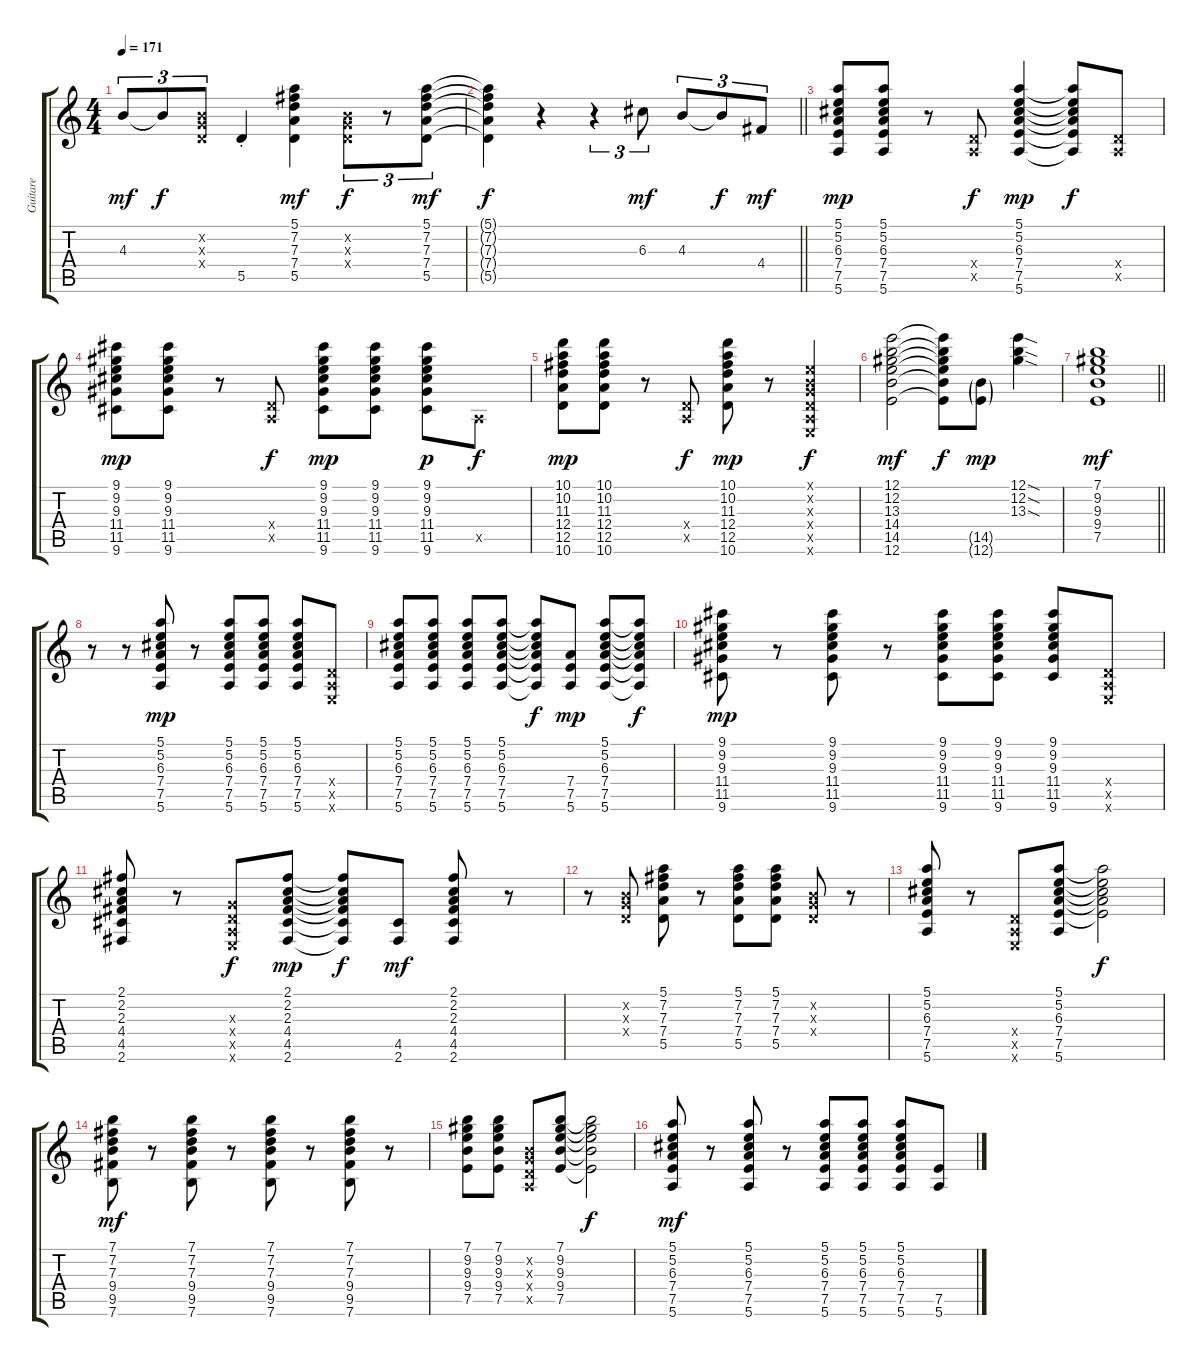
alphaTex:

\track ("Guitare" "Guitare") {instrument distortionguitar}
\staff {score tabs}
\tuning (E4 B3 G3 D3 A2 E2) {hide}
\ts (4 4)
\tempo 171
\clef g2
\ks c
4.3.8{tu (3 2) dy mf} 4.3{t}.8{tu (3 2) dy f} (0.2{x} 0.3{x} 0.4{x}).8{tu (3 2)} 5.5{st}.4 (5.1 7.2 7.3 7.4 5.5).4{dy mf} (0.2{x} 0.3{x} 0.4{x}).8{tu (3 2) dy f} r.8{tu (3 2)} (5.1 7.2 7.3 7.4 5.5).8{tu (3 2) dy mf} |
\barLineRight lightlight
(5.1{t} 7.2{t} 7.3{t} 7.4{t} 5.5{t}).4{dy f} r.4 r.4{tu (3 2)} 6.3.8{tu (3 2) dy mf} 4.3.8{tu (3 2)} 4.3{t}.8{tu (3 2) dy f} 4.4.8{tu (3 2) dy mf} |
\section ("" "")
(5.1 5.2 6.3 7.4 7.5 5.6).8{dy mp volume 16 instrument electricguitarclean} (5.1 5.2 6.3 7.4 7.5 5.6).8 r.8 (0.4{x} 0.5{x}).8{dy f} (5.1 5.2 6.3 7.4 7.5 5.6).4{dy mp} (5.1{t} 5.2{t} 6.3{t} 7.4{t} 7.5{t} 5.6{t}).8{dy f} (0.4{x} 0.5{x}).8 |
(9.1 9.2 9.3 11.4 11.5 9.6).8{dy mp} (9.1 9.2 9.3 11.4 11.5 9.6).8 r.8 (0.4{x} 0.5{x}).8{dy f} (9.1 9.2 9.3 11.4 11.5 9.6).8{dy mp} (9.1 9.2 9.3 11.4 11.5 9.6).8 (9.1 9.2 9.3 11.4 11.5 9.6).8{dy p} 0.5{x}.8{dy f} |
(10.1 10.2 11.3 12.4 12.5 10.6).8{dy mp} (10.1 10.2 11.3 12.4 12.5 10.6).8 r.8 (0.4{x} 0.5{x}).8{dy f} (10.1 10.2 11.3 12.4 12.5 10.6).8{dy mp} r.8 (0.1{x} 0.2{x} 0.3{x} 0.4{x} 0.5{x} 0.6{x}).4{dy f} |
(12.1 12.2 13.3 14.4 14.5 12.6).2{dy mf volume 7} (12.1{t} 12.2{t} 13.3{t} 14.4{t} 14.5{t} 12.6{t}).8{dy f} (14.5{g} 12.6{g}).8{dy mp volume 11} (12.1{sod} 12.2{sod} 13.3{sod}).4 |
\barLineRight lightlight
(7.1 9.2 9.3 9.4 7.5).1{dy mf volume 2} |
\section ("" "")
r.8{volume 11} r.8 (5.1 5.2 6.3 7.4 7.5 5.6).8{dy mp} r.8 (5.1 5.2 6.3 7.4 7.5 5.6).8 (5.1 5.2 6.3 7.4 7.5 5.6).8 (5.1 5.2 6.3 7.4 7.5 5.6).8 (0.4{x} 0.5{x} 0.6{x}).8 |
(5.1 5.2 6.3 7.4 7.5 5.6).8 (5.1 5.2 6.3 7.4 7.5 5.6).8 (5.1 5.2 6.3 7.4 7.5 5.6).8 (5.1 5.2 6.3 7.4 7.5 5.6).8 (5.1{t} 5.2{t} 6.3{t} 7.4{t} 7.5{t} 5.6{t}).8{dy f} (7.4 7.5 5.6).8{dy mp} (5.1 5.2 6.3 7.4 7.5 5.6).8 (5.1{t} 5.2{t} 6.3{t} 7.4{t} 7.5{t} 5.6{t}).8{dy f} |
(9.1 9.2 9.3 11.4 11.5 9.6).8{dy mp} r.8 (9.1 9.2 9.3 11.4 11.5 9.6).8 r.8 (9.1 9.2 9.3 11.4 11.5 9.6).8 (9.1 9.2 9.3 11.4 11.5 9.6).8 (9.1 9.2 9.3 11.4 11.5 9.6).8 (0.4{x} 0.5{x} 0.6{x}).8 |
(2.1 2.2 2.3 4.4 4.5 2.6).8 r.8 (0.3{x} 0.4{x} 0.5{x} 0.6{x}).8{dy f} (2.1 2.2 2.3 4.4 4.5 2.6).8{dy mp} (2.1{t} 2.2{t} 2.3{t} 4.4{t} 4.5{t} 2.6{t}).8{dy f} (4.5 2.6).8{dy mf} (2.1 2.2 2.3 4.4 4.5 2.6).8 r.8 |
r.8 (0.2{x} 0.3{x} 0.4{x}).8 (5.1 7.2 7.3 7.4 5.5).8 r.8 (5.1 7.2 7.3 7.4 5.5).8 (5.1 7.2 7.3 7.4 5.5).8 (0.2{x} 0.3{x} 0.4{x}).8 r.8 |
(5.1 5.2 6.3 7.4 7.5 5.6).8 r.8 (0.4{x} 0.5{x} 0.6{x}).8 (5.1 5.2 6.3 7.4 7.5 5.6).8 (5.1{t} 5.2{t} 6.3{t} 7.4{t} 7.5{t}).2{dy f} |
(7.1 7.2 7.3 9.4 9.5 7.6).8{dy mf} r.8 (7.1 7.2 7.3 9.4 9.5 7.6).8 r.8 (7.1 7.2 7.3 9.4 9.5 7.6).8 r.8 (7.1 7.2 7.3 9.4 9.5 7.6).8 r.8 |
(7.1 9.2 9.3 9.4 7.5).8 (7.1 9.2 9.3 9.4 7.5).8 (0.2{x} 0.3{x} 0.4{x} 0.5{x}).8 (7.1 9.2 9.3 9.4 7.5).8 (7.1{t} 9.2{t} 9.3{t} 9.4{t} 7.5{t}).2{dy f} |
(5.1 5.2 6.3 7.4 7.5 5.6).8{dy mf} r.8 (5.1 5.2 6.3 7.4 7.5 5.6).8 r.8 (5.1 5.2 6.3 7.4 7.5 5.6).8 (5.1 5.2 6.3 7.4 7.5 5.6).8 (5.1 5.2 6.3 7.4 7.5 5.6).8 (7.5 5.6).8
